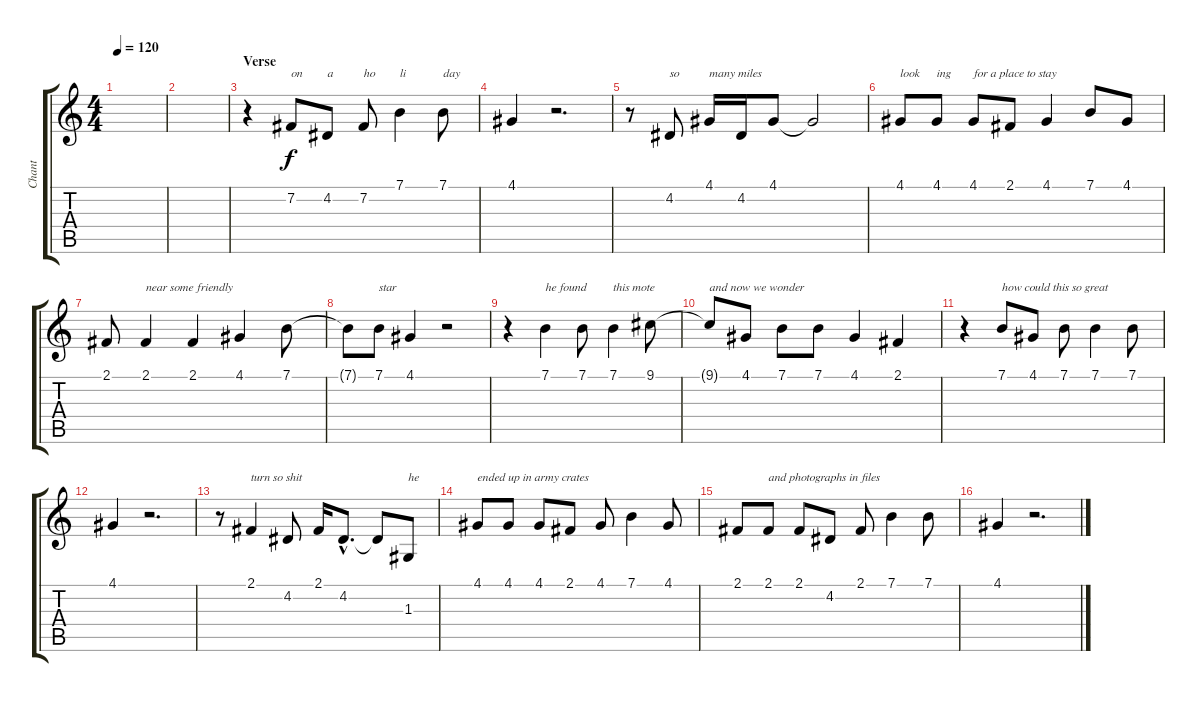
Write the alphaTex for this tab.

\track ("Chant" "Chant") {instrument clavinet}
\staff {score tabs}
\tuning (E4 B3 G3 D3 A2 E2) {hide}
\ts (4 4)
\section ("" "")
\tempo 120
\clef g2
\ks c
|
|
\section ("" "Verse")
r.4 7.2.8{txt "on"} 4.2.8{txt "a"} 7.2.8{txt "ho"} 7.1.4{txt "li"} 7.1.8{txt "day"} |
4.1.4 r.2{d} |
r.8 4.2.8{txt "so"} 4.1.16{txt "many miles"} 4.2.16 4.1.8 4.1{t}.2 |
4.1.8{txt "look"} 4.1.8{txt "ing"} 4.1.8{txt "for a place to stay"} 2.1.8 4.1.4 7.1.8 4.1.8 |
2.1.8 2.1.4{txt "near some friendly "} 2.1.4 4.1.4 7.1.8 |
7.1{t}.8 7.1.8{txt "star "} 4.1.4 r.2 |
r.4 7.1.4{txt "he found"} 7.1.8 7.1.4{txt "this mote"} 9.1.8 |
9.1{t}.8{txt "and now we wonder"} 4.1.8 7.1.8 7.1.8 4.1.4 2.1.4 |
r.4 7.1.8{txt "how could this so great"} 4.1.8 7.1.8 7.1.4 7.1.8 |
4.1.4 r.2{d} |
r.8 2.1.4{txt "turn so shit"} 4.2.8 2.1.16 4.2{hac}.8{d} 4.2{t}.8 1.3.8{txt "he"} |
4.1.8{txt "ended up in army crates"} 4.1.8 4.1.8 2.1.8 4.1.8 7.1.4 4.1.8 |
2.1.8 2.1.8{txt "and photographs in files"} 2.1.8 4.2.8 2.1.8 7.1.4 7.1.8 |
4.1.4 r.2{d}
